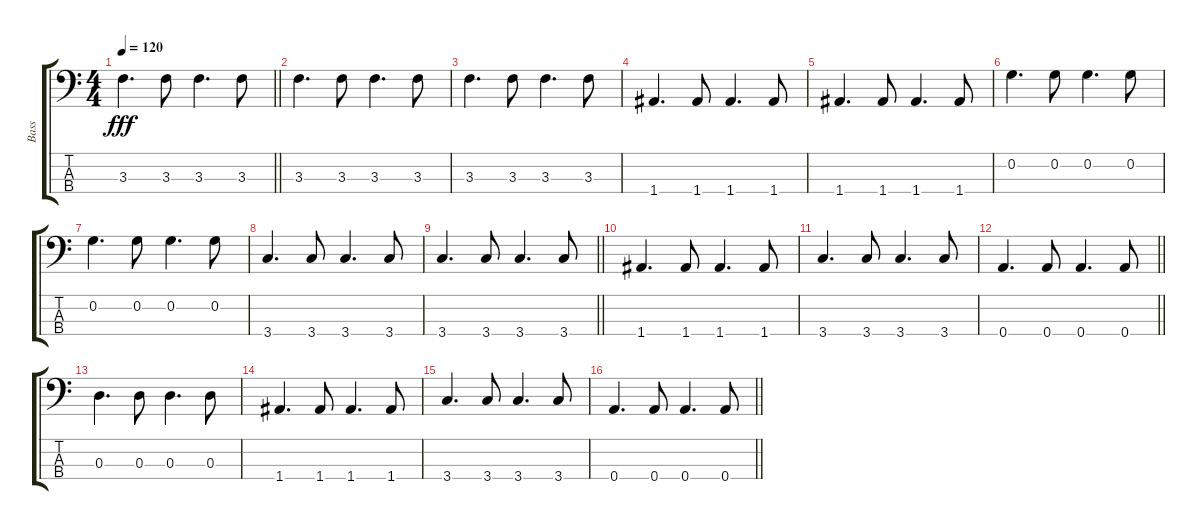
\track ("Bass" "Bass") {instrument electricbassfinger}
\staff {score tabs}
\tuning (C3 G2 D2 A1) {hide}
\ts (4 4)
\tempo 120
\clef f4
\barLineRight lightlight
\ks c
3.3.4{d dy fff} 3.3.8 3.3.4{d} 3.3.8 |
3.3.4{d} 3.3.8 3.3.4{d} 3.3.8 |
3.3.4{d} 3.3.8 3.3.4{d} 3.3.8 |
1.4.4{d} 1.4.8 1.4.4{d} 1.4.8 |
1.4.4{d} 1.4.8 1.4.4{d} 1.4.8 |
0.2.4{d} 0.2.8 0.2.4{d} 0.2.8 |
0.2.4{d} 0.2.8 0.2.4{d} 0.2.8 |
3.4.4{d} 3.4.8 3.4.4{d} 3.4.8 |
\barLineRight lightlight
3.4.4{d} 3.4.8 3.4.4{d} 3.4.8 |
1.4.4{d} 1.4.8 1.4.4{d} 1.4.8 |
3.4.4{d} 3.4.8 3.4.4{d} 3.4.8 |
\barLineRight lightlight
0.4.4{d} 0.4.8 0.4.4{d} 0.4.8 |
0.3.4{d} 0.3.8 0.3.4{d} 0.3.8 |
1.4.4{d} 1.4.8 1.4.4{d} 1.4.8 |
3.4.4{d} 3.4.8 3.4.4{d} 3.4.8 |
\barLineRight lightlight
0.4.4{d} 0.4.8 0.4.4{d} 0.4.8
